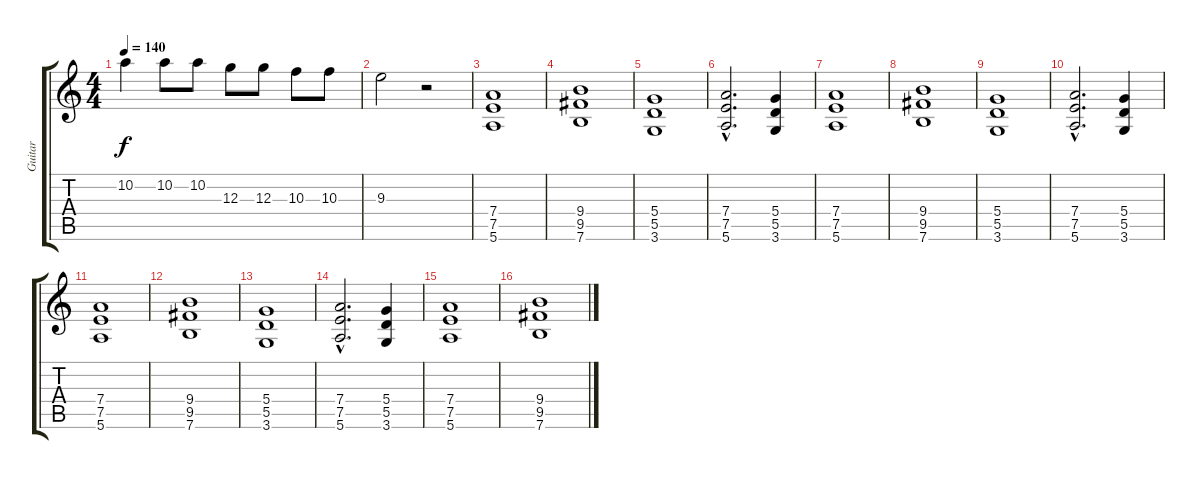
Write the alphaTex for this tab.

\track ("Guitar" "Guitar") {instrument distortionguitar}
\staff {score tabs}
\tuning (E4 B3 G3 D3 A2 E2) {hide}
\ts (4 4)
\tempo 140
\clef g2
\ks c
10.2.4{dy f} 10.2.8 10.2.8 12.3.8 12.3.8 10.3.8 10.3.8 |
9.3.2 r.2 |
(7.4 7.5 5.6).1{volume 6} |
(9.4 9.5 7.6).1 |
(5.4 5.5 3.6).1 |
(7.4{hac} 7.5{hac} 5.6{hac}).2{d} (5.4 5.5 3.6).4 |
(7.4 7.5 5.6).1 |
(9.4 9.5 7.6).1 |
(5.4 5.5 3.6).1 |
(7.4{hac} 7.5{hac} 5.6{hac}).2{d} (5.4 5.5 3.6).4 |
(7.4 7.5 5.6).1 |
(9.4 9.5 7.6).1 |
(5.4 5.5 3.6).1 |
(7.4{hac} 7.5{hac} 5.6{hac}).2{d} (5.4 5.5 3.6).4 |
(7.4 7.5 5.6).1 |
(9.4 9.5 7.6).1
